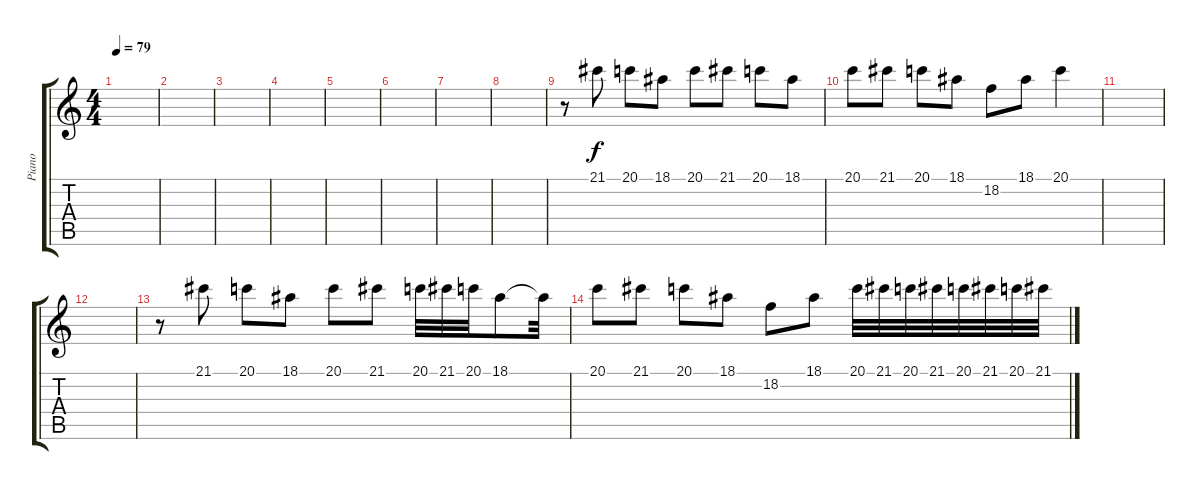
\track ("Piano" "Piano") {instrument acousticgrandpiano}
\staff {score tabs}
\tuning (E4 B3 G3 D3 A2 E2) {hide}
\ts (4 4)
\tempo 79
\clef g2
\ks c
|
|
|
|
|
|
|
|
r.8 21.1.8 20.1.8 18.1.8 20.1.8 21.1.8 20.1.8 18.1.8 |
20.1.8 21.1.8 20.1.8 18.1.8 18.2.8 18.1.8 20.1.4 |
|
|
r.8 21.1.8 20.1.8 18.1.8 20.1.8 21.1.8 20.1.32 21.1.32 20.1.32 18.1.8 18.1{t}.32 |
20.1.8 21.1.8 20.1.8 18.1.8 18.2.8 18.1.8 20.1.32 21.1.32 20.1.32 21.1.32 20.1.32 21.1.32 20.1.32 21.1.32
